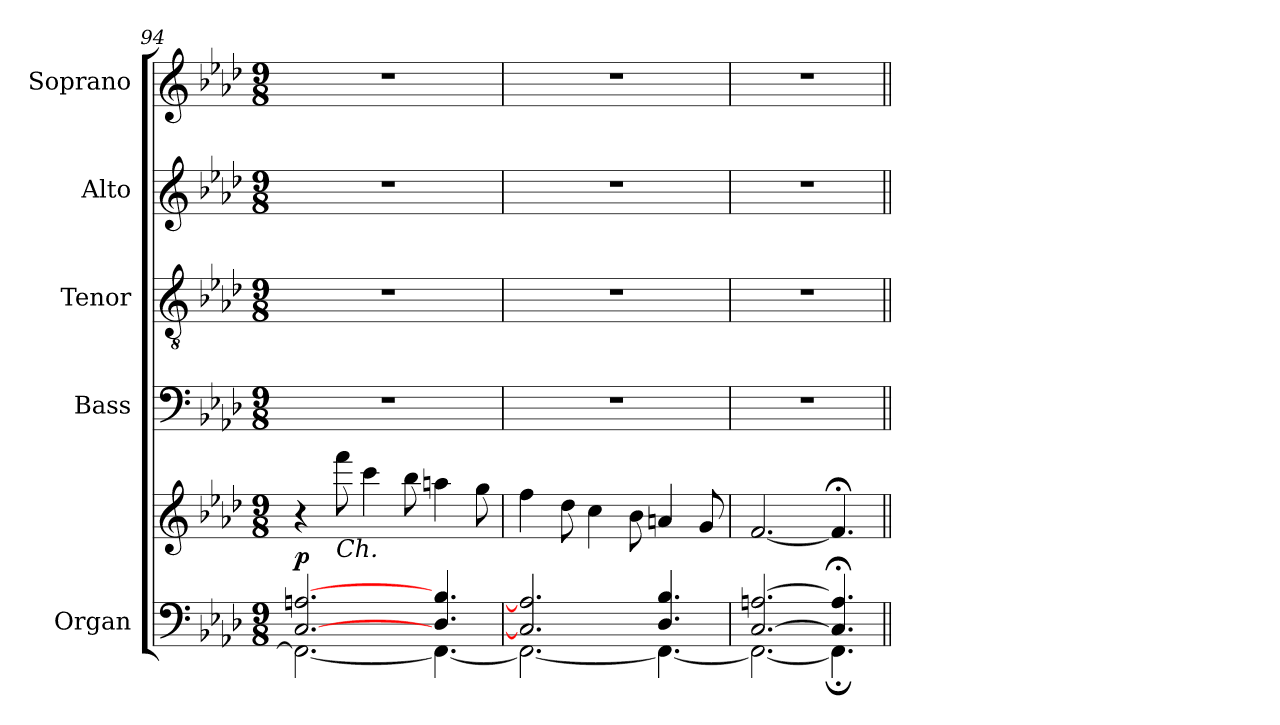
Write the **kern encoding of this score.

**kern	**kern	**dynam	**kern	**kern	**kern	**kern
*part5	*part5	*part5	*part4	*part3	*part2	*part1
*staff6	*staff5	*staff5/6	*staff4	*staff3	*staff2	*staff1
*I"Organ	*	*	*I"Bass	*I"Tenor	*I"Alto	*I"Soprano
*I'Org.	*	*	*I'B.	*I'T.	*I'A.	*I'S.
!!LO:PB:g=z
*clefF4	*clefG2	*	*clefF4	*clefGv2	*clefG2	*clefG2
*	*	*	*	*ITrd7c12	*	*
*k[b-e-a-d-]	*k[b-e-a-d-]	*	*k[b-e-a-d-]	*k[b-e-a-d-]	*k[b-e-a-d-]	*k[b-e-a-d-]
*A-:	*A-:	*	*A-:	*A-:	*A-:	*A-:
*M9/8	*M9/8	*	*M9/8	*M9/8	*M9/8	*M9/8
=94	=94	=94	=94	=94	=94	=94
*^	*	*	*	*	*	*
!	!	!	!	!LO:N:vis=1	!LO:N:vis=1	!LO:N:vis=1	!LO:N:vis=1
[>2.Ci/ [>2.Ani	2.FFi\_<	4r	p	8%9r	8%9r	8%9r	8%9r
!	!	!LO:TX:b:i:t=Ch.	!	!	!	!	!
.	.	8fffi\	.	.	.	.	.
.	.	4ccci\	.	.	.	.	.
.	.	8bb-i\	.	.	.	.	.
4.D-i/ 4.B-i	4.FFi\_<	4aani\	.	.	.	.	.
.	.	8ggi\	.	.	.	.	.
=95	=95	=95	=95	=95	=95	=95	=95
!	!	!	!	!LO:N:vis=1	!LO:N:vis=1	!LO:N:vis=1	!LO:N:vis=1
2.Ci/] 2.Ani]	2.FFi\_<	4ffi\	.	8%9r	8%9r	8%9r	8%9r
.	.	8dd-i\	.	.	.	.	.
.	.	4cci\	.	.	.	.	.
.	.	8b-i\	.	.	.	.	.
4.D-i/ 4.B-i	4.FFi\_<	4ani/	.	.	.	.	.
.	.	8gi/	.	.	.	.	.
=96	=96	=96	=96	=96	=96	=96	=96
!	!	!	!	!LO:N:vis=1	!LO:N:vis=1	!LO:N:vis=1	!LO:N:vis=1
[>2.Ci/ [>2.Ani	2.FFi\_<	[<2.fi/	.	8%9r	8%9r	8%9r	8%9r
4.Ci/]; 4.Ai];	4.FF;i\]	4.f;i/]	.	.	.	.	.
*v	*v	*	*	*	*	*	*
=||	=||	=||	=||	=||	=||	=||
*-	*-	*-	*-	*-	*-	*-
